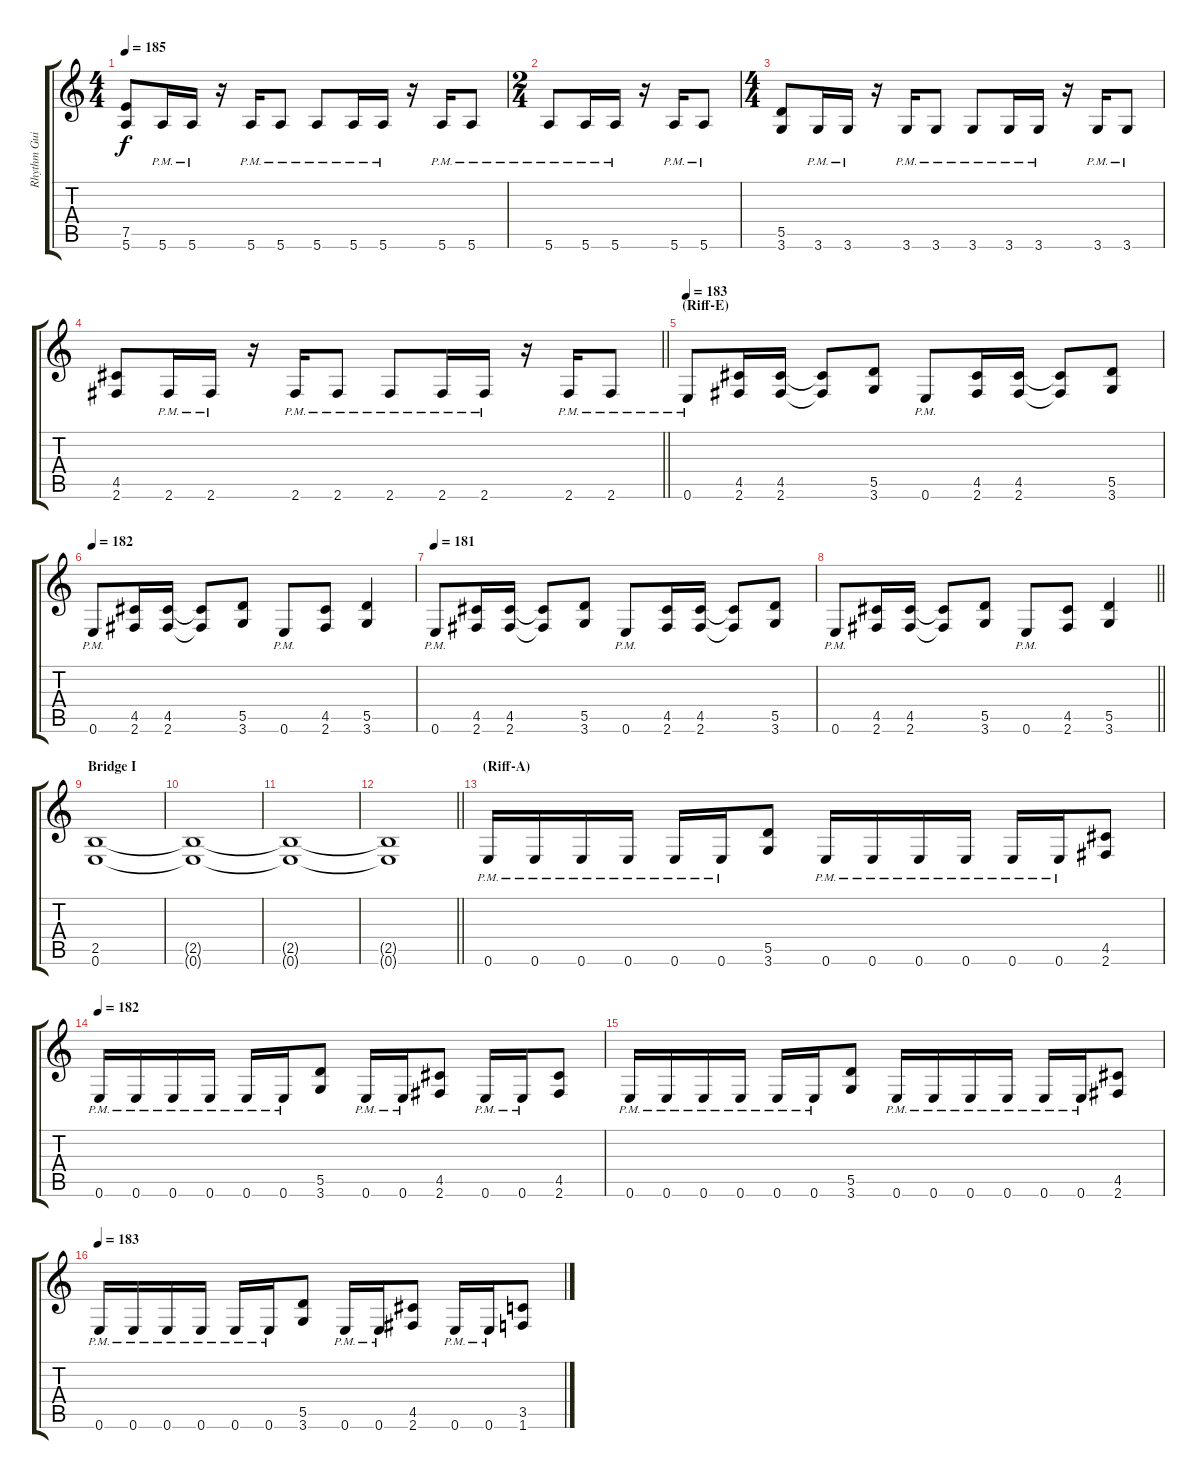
\track ("Rhythm Guitar I" "Rhythm Gui") {instrument distortionguitar}
\staff {score tabs}
\tuning (E4 B3 G3 D3 A2 E2) {hide}
\ts (4 4)
\tempo 185
\clef g2
\ks c
(7.5 5.6).8{dy f} 5.6{pm}.16 5.6{pm}.16 r.16 5.6{pm}.16 5.6{pm}.8 5.6{pm}.8 5.6{pm}.16 5.6{pm}.16 r.16 5.6{pm}.16 5.6{pm}.8 |
\ts (2 4)
5.6{pm}.8 5.6{pm}.16 5.6{pm}.16 r.16 5.6{pm}.16 5.6{pm}.8 |
\ts (4 4)
(5.5 3.6).8 3.6{pm}.16 3.6{pm}.16 r.16 3.6{pm}.16 3.6{pm}.8 3.6{pm}.8 3.6{pm}.16 3.6{pm}.16 r.16 3.6{pm}.16 3.6{pm}.8 |
\barLineRight lightlight
(4.5 2.6).8 2.6{pm}.16 2.6{pm}.16 r.16 2.6{pm}.16 2.6{pm}.8 2.6{pm}.8 2.6{pm}.16 2.6{pm}.16 r.16 2.6{pm}.16 2.6{pm}.8 |
\section ("" "(Riff-E)")
\tempo 183
0.6{pm}.8 (4.5 2.6).16 (4.5 2.6).16 (4.5{t} 2.6{t}).8 (5.5 3.6).8 0.6{pm}.8 (4.5 2.6).16 (4.5 2.6).16 (4.5{t} 2.6{t}).8 (5.5 3.6).8 |
\tempo 182
0.6{pm}.8 (4.5 2.6).16 (4.5 2.6).16 (4.5{t} 2.6{t}).8 (5.5 3.6).8 0.6{pm}.8 (4.5 2.6).8 (5.5 3.6).4 |
\tempo 181
0.6{pm}.8 (4.5 2.6).16 (4.5 2.6).16 (4.5{t} 2.6{t}).8 (5.5 3.6).8 0.6{pm}.8 (4.5 2.6).16 (4.5 2.6).16 (4.5{t} 2.6{t}).8 (5.5 3.6).8 |
\barLineRight lightlight
0.6{pm}.8 (4.5 2.6).16 (4.5 2.6).16 (4.5{t} 2.6{t}).8 (5.5 3.6).8 0.6{pm}.8 (4.5 2.6).8 (5.5 3.6).4 |
\section ("" "Bridge I")
(2.5 0.6).1 |
(2.5{t} 0.6{t}).1{volume 8} |
(2.5{t} 0.6{t}).1 |
\barLineRight lightlight
(2.5{t} 0.6{t}).1{volume 0} |
\section ("" "(Riff-A)")
0.6{pm}.16{volume 13} 0.6{pm}.16 0.6{pm}.16 0.6{pm}.16 0.6{pm}.16 0.6{pm}.16 (5.5 3.6).8 0.6{pm}.16 0.6{pm}.16 0.6{pm}.16 0.6{pm}.16 0.6{pm}.16 0.6{pm}.16 (4.5 2.6).8 |
\tempo 182
0.6{pm}.16 0.6{pm}.16 0.6{pm}.16 0.6{pm}.16 0.6{pm}.16 0.6{pm}.16 (5.5 3.6).8 0.6{pm}.16 0.6{pm}.16 (4.5 2.6).8 0.6{pm}.16 0.6{pm}.16 (4.5 2.6).8 |
0.6{pm}.16 0.6{pm}.16 0.6{pm}.16 0.6{pm}.16 0.6{pm}.16 0.6{pm}.16 (5.5 3.6).8 0.6{pm}.16 0.6{pm}.16 0.6{pm}.16 0.6{pm}.16 0.6{pm}.16 0.6{pm}.16 (4.5 2.6).8 |
\tempo 183
0.6{pm}.16 0.6{pm}.16 0.6{pm}.16 0.6{pm}.16 0.6{pm}.16 0.6{pm}.16 (5.5 3.6).8 0.6{pm}.16 0.6{pm}.16 (4.5 2.6).8 0.6{pm}.16 0.6{pm}.16 (3.5 1.6).8
